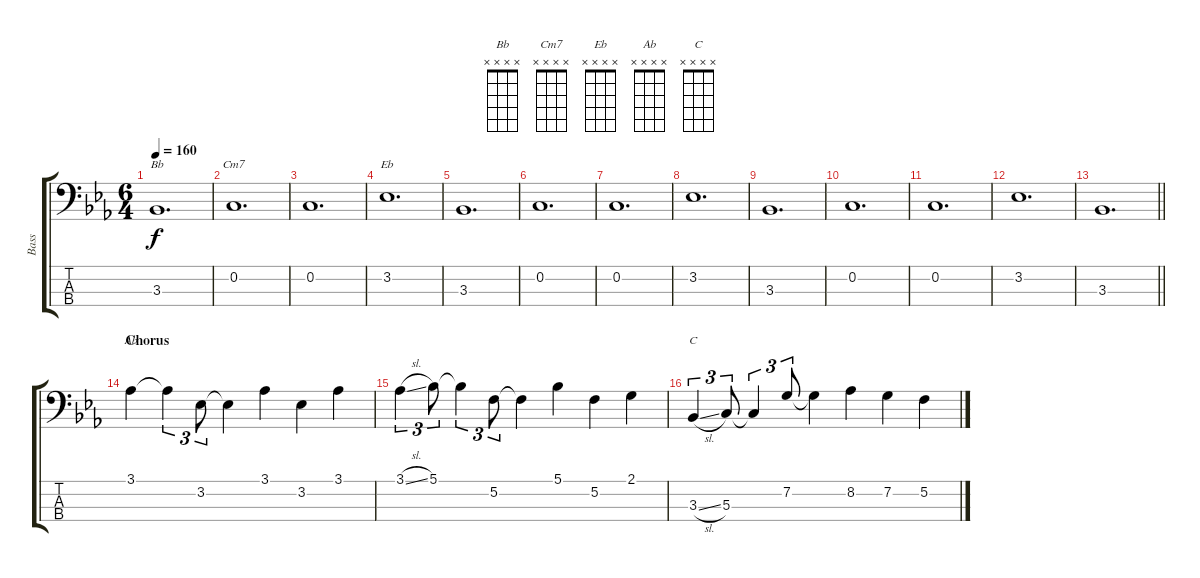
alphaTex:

\track ("Bass" "Bass") {instrument electricbassfinger}
\staff {score tabs}
\tuning (F2 C2 G1 C1) {hide}
\chord ("Bb" x x x x)
\chord ("Cm7" x x x x)
\chord ("Eb" x x x x)
\chord ("Ab" x x x x)
\chord ("C" x x x x)
\ts (6 4)
\tempo 160
\clef f4
\ks cminor
3.3.1{d ch "Bb" dy f} |
0.2.1{d ch "Cm7"} |
0.2.1{d} |
3.2.1{d ch "Eb"} |
3.3.1{d} |
0.2.1{d} |
0.2.1{d} |
3.2.1{d} |
3.3.1{d} |
0.2.1{d} |
0.2.1{d} |
3.2.1{d} |
\barLineRight lightlight
3.3.1{d} |
\section ("" "Chorus")
3.1.4{ch "Ab"} 3.1{t}.4{tu (3 2)} 3.2.8{tu (3 2)} 3.2{t}.4 3.1.4 3.2.4 3.1.4 |
3.1{sl}.4{tu (3 2)} 5.1.8{tu (3 2)} 5.1{t}.4{tu (3 2)} 5.2.8{tu (3 2)} 5.2{t}.4 5.1.4 5.2.4 2.1.4 |
3.3{sl}.4{tu (3 2) ch "C"} 5.3.8{tu (3 2)} 5.3{t}.4{tu (3 2) beam Up} 7.2.8{tu (3 2) beam Up} 7.2{t}.4 8.2.4 7.2.4 5.2.4
